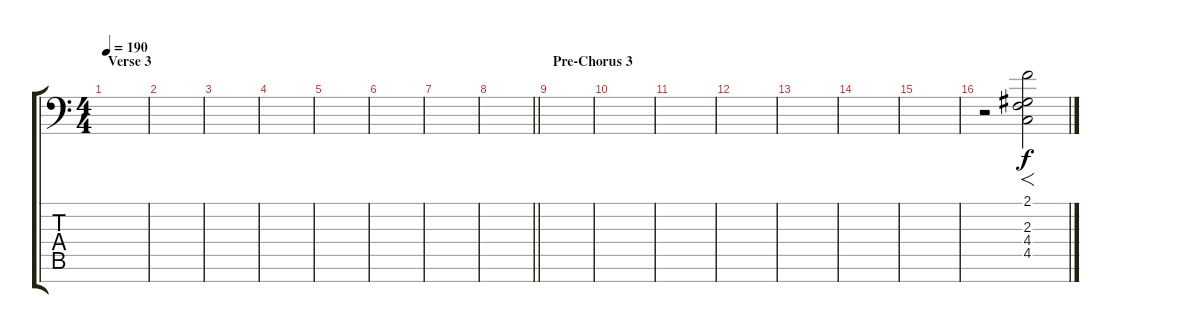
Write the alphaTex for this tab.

\track "" {instrument choiraahs}
\staff {score tabs}
\tuning (Eb4 Bb3 Gb3 Db3 Ab2 Eb2 Bb1) {hide}
\ts (4 4)
\section ("" "Verse 3")
\tempo 190
\clef f4
\ks c
|
|
|
|
|
|
|
\barLineRight lightlight
|
\section ("" "Pre-Chorus 3")
|
|
|
|
|
|
|
r.2 (2.1 2.3 4.4 4.5).2{f}
